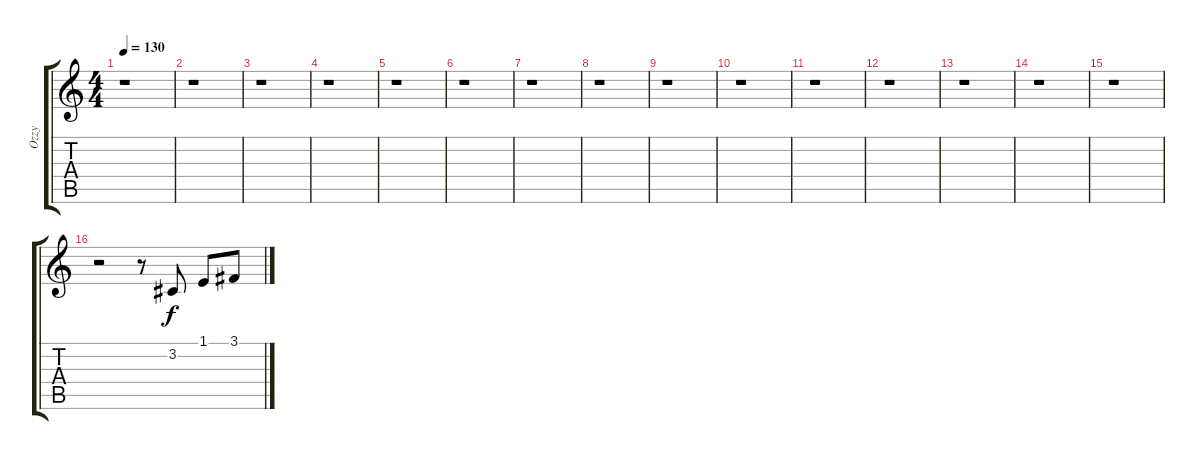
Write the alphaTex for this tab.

\track ("Ozzy" "Ozzy") {instrument flute}
\staff {score tabs}
\tuning (Eb4 Bb3 Gb3 Db3 Ab2 Db2) {hide}
\ts (4 4)
\tempo 130
\clef g2
\ks c
r.1{dy f instrument flute} |
r.1 |
r.1 |
r.1 |
r.1 |
r.1 |
r.1 |
r.1 |
r.1 |
r.1 |
r.1 |
r.1 |
r.1 |
r.1 |
r.1 |
r.2 r.8 3.2.8{balance 8} 1.1.8 3.1.8
